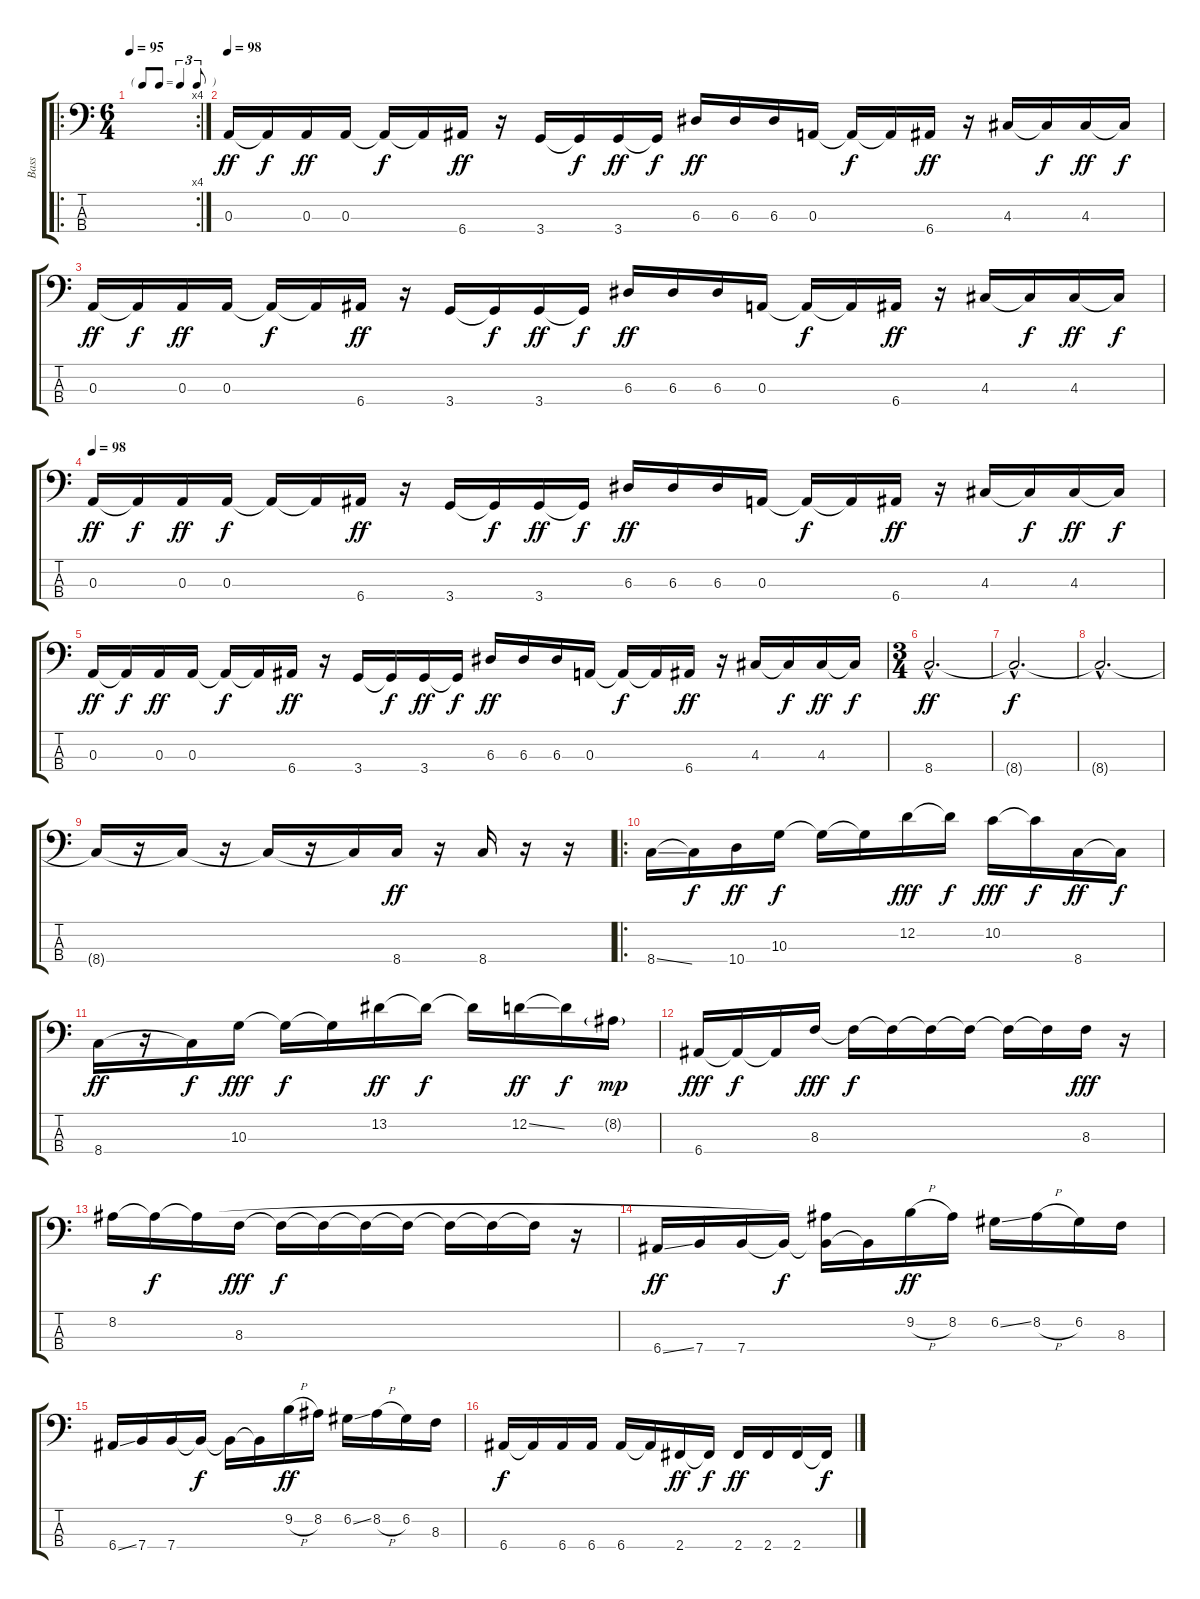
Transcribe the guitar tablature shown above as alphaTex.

\track ("Bass" "Bass") {instrument electricbassfinger}
\staff {score tabs}
\tuning (G2 D2 A1 E1) {hide}
\ro
\rc 4
\ts (6 4)
\tf triplet8th
\tempo 95
\clef f4
\ks c
|
\tempo 98
0.3.16{dy ff} 0.3{t}.16{dy f} 0.3.16{dy ff} 0.3.16 0.3{t}.16{dy f} 0.3{t}.16 6.4.16{dy ff} r.16 3.4.16 3.4{t}.16{dy f} 3.4.16{dy ff} 3.4{t}.16{dy f} 6.3.16{dy ff} 6.3.16 6.3.16 0.3.16 0.3{t}.16{dy f} 0.3{t}.16 6.4.16{dy ff} r.16 4.3.16 4.3{t}.16{dy f} 4.3.16{dy ff} 4.3{t}.16{dy f} |
0.3.16{dy ff} 0.3{t}.16{dy f} 0.3.16{dy ff} 0.3.16 0.3{t}.16{dy f} 0.3{t}.16 6.4.16{dy ff} r.16 3.4.16 3.4{t}.16{dy f} 3.4.16{dy ff} 3.4{t}.16{dy f} 6.3.16{dy ff} 6.3.16 6.3.16 0.3.16 0.3{t}.16{dy f} 0.3{t}.16 6.4.16{dy ff} r.16 4.3.16 4.3{t}.16{dy f} 4.3.16{dy ff} 4.3{t}.16{dy f} |
\tempo 98
0.3.16{dy ff} 0.3{t}.16{dy f} 0.3.16{dy ff} 0.3.16{dy f} 0.3{t}.16 0.3{t}.16 6.4.16{dy ff} r.16 3.4.16 3.4{t}.16{dy f} 3.4.16{dy ff} 3.4{t}.16{dy f} 6.3.16{dy ff} 6.3.16 6.3.16 0.3.16 0.3{t}.16{dy f} 0.3{t}.16 6.4.16{dy ff} r.16 4.3.16 4.3{t}.16{dy f} 4.3.16{dy ff} 4.3{t}.16{dy f} |
0.3.16{dy ff} 0.3{t}.16{dy f} 0.3.16{dy ff} 0.3.16 0.3{t}.16{dy f} 0.3{t}.16 6.4.16{dy ff} r.16 3.4.16 3.4{t}.16{dy f} 3.4.16{dy ff} 3.4{t}.16{dy f} 6.3.16{dy ff} 6.3.16 6.3.16 0.3.16 0.3{t}.16{dy f} 0.3{t}.16 6.4.16{dy ff} r.16 4.3.16 4.3{t}.16{dy f} 4.3.16{dy ff} 4.3{t}.16{dy f} |
\ts (3 4)
8.4{hac}.2{d dy ff} |
8.4{hac t}.2{d dy f} |
8.4{hac t}.2{d} |
8.4{t}.16 r.16 8.4{t}.16 r.16 8.4{t}.16 r.16 8.4{t}.16 8.4.16{dy ff} r.16 8.4.16 r.16 r.16 |
\ro
8.4{ss}.16 8.4{t}.16{dy f} 10.4.16{dy ff} 10.3.16{dy f} 10.3{t}.16 10.3{t}.16 12.2.16{dy fff} 12.2{t}.16{dy f} 10.2.16{dy fff} 10.2{t}.16{dy f} 8.4.16{dy ff} 8.4{t}.16{dy f} |
8.4.16{dy ff} r.16 8.4{t}.16{dy f} 10.3.16{dy fff} 10.3{t}.16{dy f} 10.3{t}.16 13.2.16{dy ff} 13.2{t}.16{dy f} 13.2{t}.16 12.2{ss}.16{dy ff} 12.2{t}.16{dy f} 8.2{g}.16{dy mp} |
6.4.16{dy fff} 6.4{t}.16{dy f} 6.4{t}.16 8.3.16{dy fff} 8.3{t}.16{dy f} 8.3{t}.16 8.3{t}.16 8.3{t}.16 8.3{t}.16 8.3{t}.16 8.3.16{dy fff} r.16 |
8.2.16 8.2{t}.16{dy f} 8.2{t}.16 8.3.16{dy fff} 8.3{t}.16{dy f} 8.3{t}.16 8.3{t}.16 8.3{t}.16 8.3{t}.16 8.3{t}.16 8.3{t}.16 r.16 |
6.4{ss}.16{dy ff} 7.4.16 7.4.16 7.4{t}.16{dy f} (8.2{t} 7.4{t}).16 7.4{t}.16 9.2{h}.16{dy ff} 8.2.16 6.2{ss}.16 8.2{h}.16 6.2.16 8.3.16 |
6.4{ss}.16 7.4.16 7.4.16 7.4{t}.16{dy f} 7.4{t}.16 7.4{t}.16 9.2{h}.16{dy ff} 8.2.16 6.2{ss}.16 8.2{h}.16 6.2.16 8.3.16 |
6.4.16{dy f} 6.4{t}.16 6.4.16 6.4.16 6.4.16 6.4{t}.16 2.4.16{dy ff} 2.4{t}.16{dy f} 2.4.16{dy ff} 2.4.16 2.4.16 2.4{t}.16{dy f}
